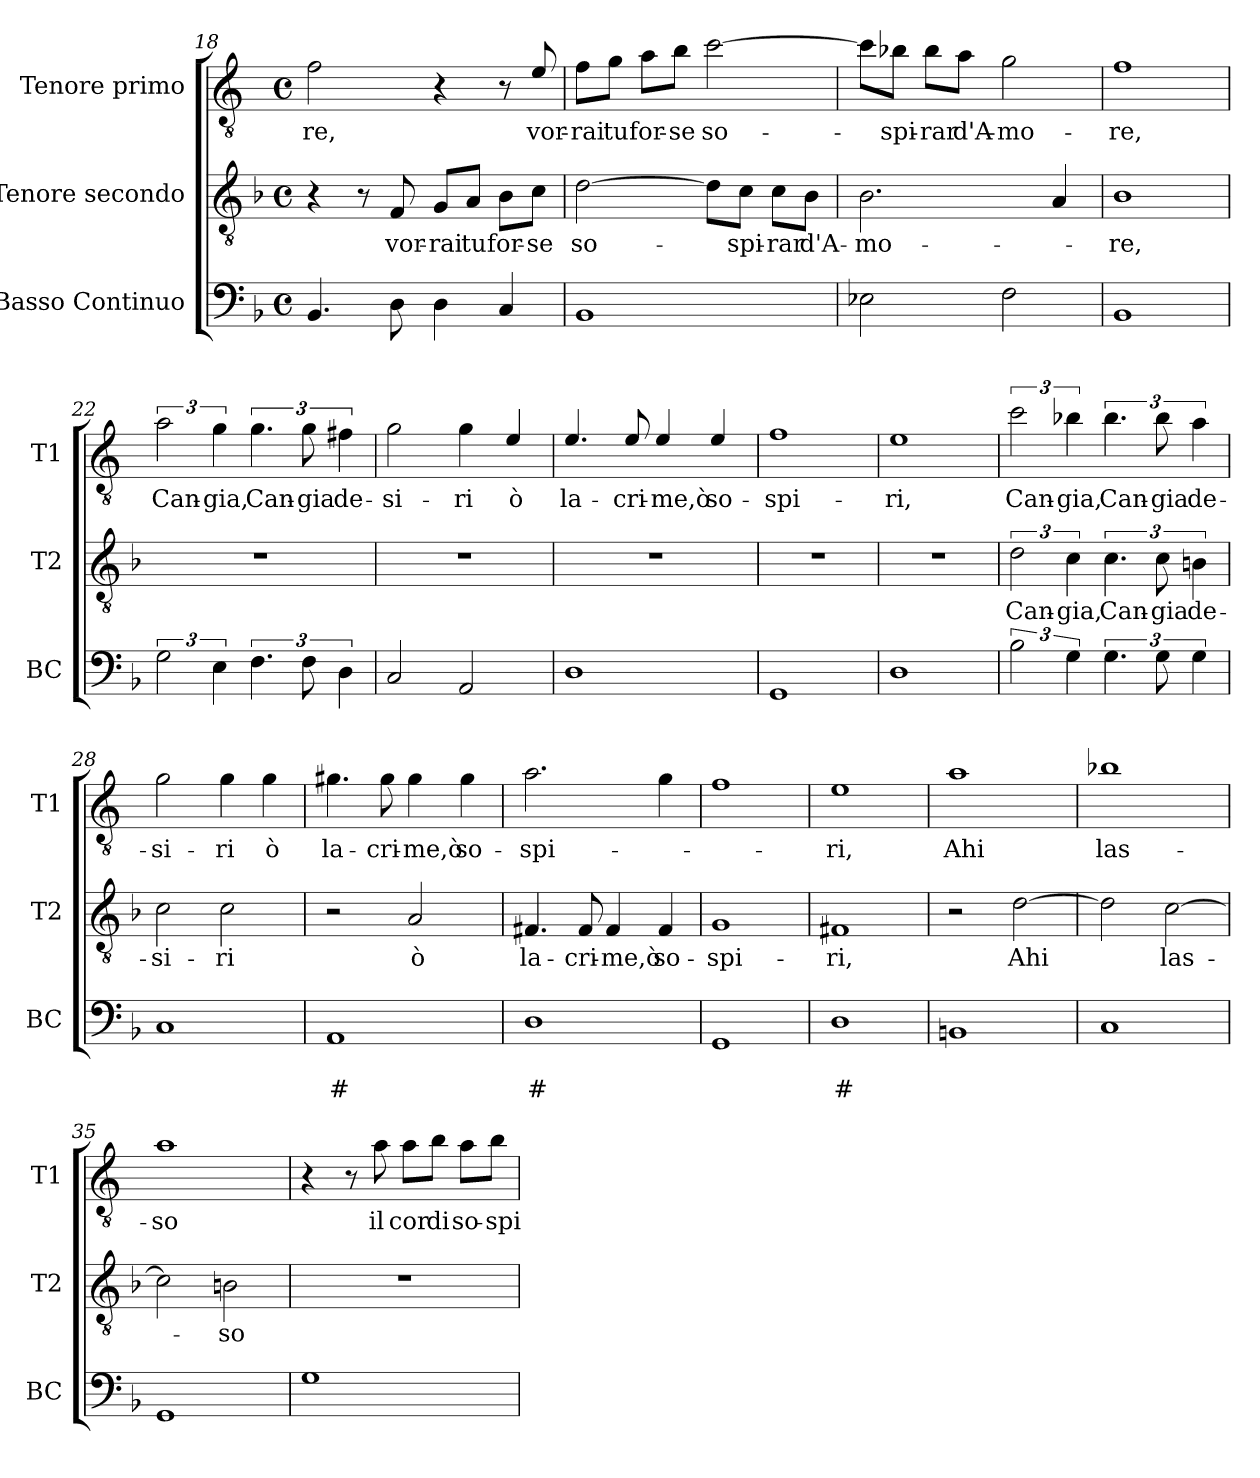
**kern	**text	**text	**kern	**text	**kern	**text
*part3	*part3	*part3	*part2	*part2	*part1	*part1
*staff3	*staff3	*staff3	*staff2	*staff2	*staff1	*staff1
*I"Basso Continuo	*	*	*I"Tenore secondo	*	*I"Tenore primo	*
*I'BC	*	*	*I'T2	*	*I'T1	*
*clefF4	*	*	*clefGv2	*	*clefGv2	*
*	*	*	*	*	*ITrd4c7	*
*k[b-]	*	*	*k[b-]	*	*k[b-]	*
*F:	*	*	*F:	*	*F:	*
*M4/4	*	*	*M4/4	*	*M4/4	*
*met(c)	*	*	*met(c)	*	*met(c)	*
=18	=18	=18	=18	=18	=18	=18
!	!	!	!	!	!	!LO:LY:b
4.BB-/	.	.	4r	.	2B-\	-re,
.	.	.	8r	.	.	.
!	!	!	!	!LO:LY:b	!	!
8D\	.	.	8F/	vor-	.	.
!	!	!	!	!LO:LY:b	!	!
4D\	.	.	8G/L	-rai	4r	.
!	!	!	!	!LO:LY:b	!	!
.	.	.	8A/J	tu	.	.
!	!	!	!	!LO:LY:b	!	!
4C/	.	.	8B-\L	for-	8r	.
!	!	!	!	!LO:LY:b	!	!LO:LY:b
.	.	.	8c\J	-se	8A/	vor-
=19	=19	=19	=19	=19	=19	=19
!	!	!	!	!LO:LY:b	!	!LO:LY:b
1BB-	.	.	[2d\	so-	8B-\L	-rai
!	!	!	!	!	!	!LO:LY:b
.	.	.	.	.	8c\J	tu
!	!	!	!	!	!	!LO:LY:b
.	.	.	.	.	8d\L	for-
!	!	!	!	!	!	!LO:LY:b
.	.	.	.	.	8e\J	-se
!	!	!	!	!	!	!LO:LY:b
.	.	.	8d\L]	.	[2f\	so-
!	!	!	!	!LO:LY:b	!	!
.	.	.	8c\J	-spi-	.	.
!	!	!	!	!LO:LY:b	!	!
.	.	.	8c\L	-rar	.	.
!	!	!	!	!LO:LY:b	!	!
.	.	.	8B-\J	d'A-	.	.
!!LO:LB:g=z
=20	=20	=20	=20	=20	=20	=20
!	!	!	!	!LO:LY:b	!	!
2E-X\	.	.	2.B-\	-mo-	8f\L]	.
!	!	!	!	!	!	!LO:LY:b
.	.	.	.	.	8e-X\J	-spi-
!	!	!	!	!	!	!LO:LY:b
.	.	.	.	.	8e-\L	-rar
!	!	!	!	!	!	!LO:LY:b
.	.	.	.	.	8d\J	d'A-
!	!	!	!	!	!	!LO:LY:b
2F\	.	.	.	.	2c\	-mo-
.	.	.	4A/	.	.	.
=21	=21	=21	=21	=21	=21	=21
!	!	!	!	!LO:LY:b	!	!LO:LY:b
1BB-	.	.	1B-	-re,	1B-	-re,
=22	=22	=22	=22	=22	=22	=22
!	!	!	!	!	!	!LO:LY:b
3G\	.	.	1r	.	3d\	Can-
!	!	!	!	!	!	!LO:LY:b
6E\	.	.	.	.	6c\	-gia,
!	!	!	!	!	!	!LO:LY:b
6.F\	.	.	.	.	6.c\	Can-
!	!	!	!	!	!	!LO:LY:b
12F\	.	.	.	.	12c\	-gia
!	!	!	!	!	!	!LO:LY:b
6D\	.	.	.	.	6Bn\	de-
=23	=23	=23	=23	=23	=23	=23
!	!	!	!	!	!	!LO:LY:b
2C/	.	.	1r	.	2c\	-si-
!	!	!	!	!	!	!LO:LY:b
2AA/	.	.	.	.	4c\	-ri
!	!	!	!	!	!	!LO:LY:b
.	.	.	.	.	4A/	ò
=24	=24	=24	=24	=24	=24	=24
!	!	!	!	!	!	!LO:LY:b
1D	.	.	1r	.	4.A/	la-
!	!	!	!	!	!	!LO:LY:b
.	.	.	.	.	8A/	-cri-
!	!	!	!	!	!	!LO:LY:b
.	.	.	.	.	4A/	-me,ò
!	!	!	!	!	!	!LO:LY:b
.	.	.	.	.	4A/	so-
=25	=25	=25	=25	=25	=25	=25
!	!	!	!	!	!	!LO:LY:b
1GG	.	.	1r	.	1B-	-spi-
=26	=26	=26	=26	=26	=26	=26
!	!	!	!	!	!	!LO:LY:b
1D	.	.	1r	.	1A	-ri,
!!LO:PB:g=z
=27	=27	=27	=27	=27	=27	=27
!	!	!	!	!LO:LY:b	!	!LO:LY:b
3B-\	.	.	3d\	Can-	3f\	Can-
!	!	!	!	!LO:LY:b	!	!LO:LY:b
6G\	.	.	6c\	-gia,	6e-X\	-gia,
!	!	!	!	!LO:LY:b	!	!LO:LY:b
6.G\	.	.	6.c\	Can-	6.e-\	Can-
!	!	!	!	!LO:LY:b	!	!LO:LY:b
12G\	.	.	12c\	-gia	12e-\	-gia
!	!	!	!	!LO:LY:b	!	!LO:LY:b
6G\	.	.	6Bn\	de-	6d\	de-
=28	=28	=28	=28	=28	=28	=28
!	!	!	!	!LO:LY:b	!	!LO:LY:b
1C	.	.	2c\	-si-	2c\	-si-
!	!	!	!	!LO:LY:b	!	!LO:LY:b
.	.	.	2c\	-ri	4c\	-ri
!	!	!	!	!	!	!LO:LY:b
.	.	.	.	.	4c\	ò
=29	=29	=29	=29	=29	=29	=29
!	!	!LO:LY:b	!	!	!	!LO:LY:b
1AA	.	#	2r	.	4.c#X\	la-
!	!	!	!	!	!	!LO:LY:b
.	.	.	.	.	8c#\	-cri-
!	!	!	!	!LO:LY:b	!	!LO:LY:b
.	.	.	2A/	ò	4c#\	-me,ò
!	!	!	!	!	!	!LO:LY:b
.	.	.	.	.	4c#\	so-
=30	=30	=30	=30	=30	=30	=30
!	!	!LO:LY:b	!	!LO:LY:b	!	!LO:LY:b
1D	.	#	4.F#X/	la-	2.d\	-spi-
!	!	!	!	!LO:LY:b	!	!
.	.	.	8F#/	-cri-	.	.
!	!	!	!	!LO:LY:b	!	!
.	.	.	4F#/	-me,ò	.	.
!	!	!	!	!LO:LY:b	!	!
.	.	.	4F#/	so-	4c\	.
=31	=31	=31	=31	=31	=31	=31
!	!	!	!	!LO:LY:b	!	!
1GG	.	.	1G	-spi-	1B-	.
=32	=32	=32	=32	=32	=32	=32
!	!	!LO:LY:b	!	!LO:LY:b	!	!LO:LY:b
1D	.	#	1F#X	-ri,	1A	-ri,
=33	=33	=33	=33	=33	=33	=33
!	!	!	!	!	!	!LO:LY:b
1BBn	.	.	2r	.	1d	Ahi
!	!	!	!	!LO:LY:b	!	!
.	.	.	[2d\	Ahi	.	.
!!LO:LB:g=z
=34	=34	=34	=34	=34	=34	=34
!	!	!	!	!	!	!LO:LY:b
1C	.	.	2d\]	.	1e-X	las-
!	!	!	!	!LO:LY:b	!	!
.	.	.	[2c\	las-	.	.
=35	=35	=35	=35	=35	=35	=35
!	!	!	!	!	!	!LO:LY:b
1GG	.	.	2c\]	.	1d	-so
!	!	!	!	!LO:LY:b	!	!
.	.	.	2Bn\	-so	.	.
=36	=36	=36	=36	=36	=36	=36
1G	.	.	1r	.	4r	.
.	.	.	.	.	8r	.
!	!	!	!	!	!	!LO:LY:b
.	.	.	.	.	8d\	il
!	!	!	!	!	!	!LO:LY:b
.	.	.	.	.	8d\L	cor
!	!	!	!	!	!	!LO:LY:b
.	.	.	.	.	8e\J	di
!	!	!	!	!	!	!LO:LY:b
.	.	.	.	.	8d\L	so-
!	!	!	!	!	!	!LO:LY:b
.	.	.	.	.	8e\J	-spi-
=	=	=	=	=	=	=
*-	*-	*-	*-	*-	*-	*-
